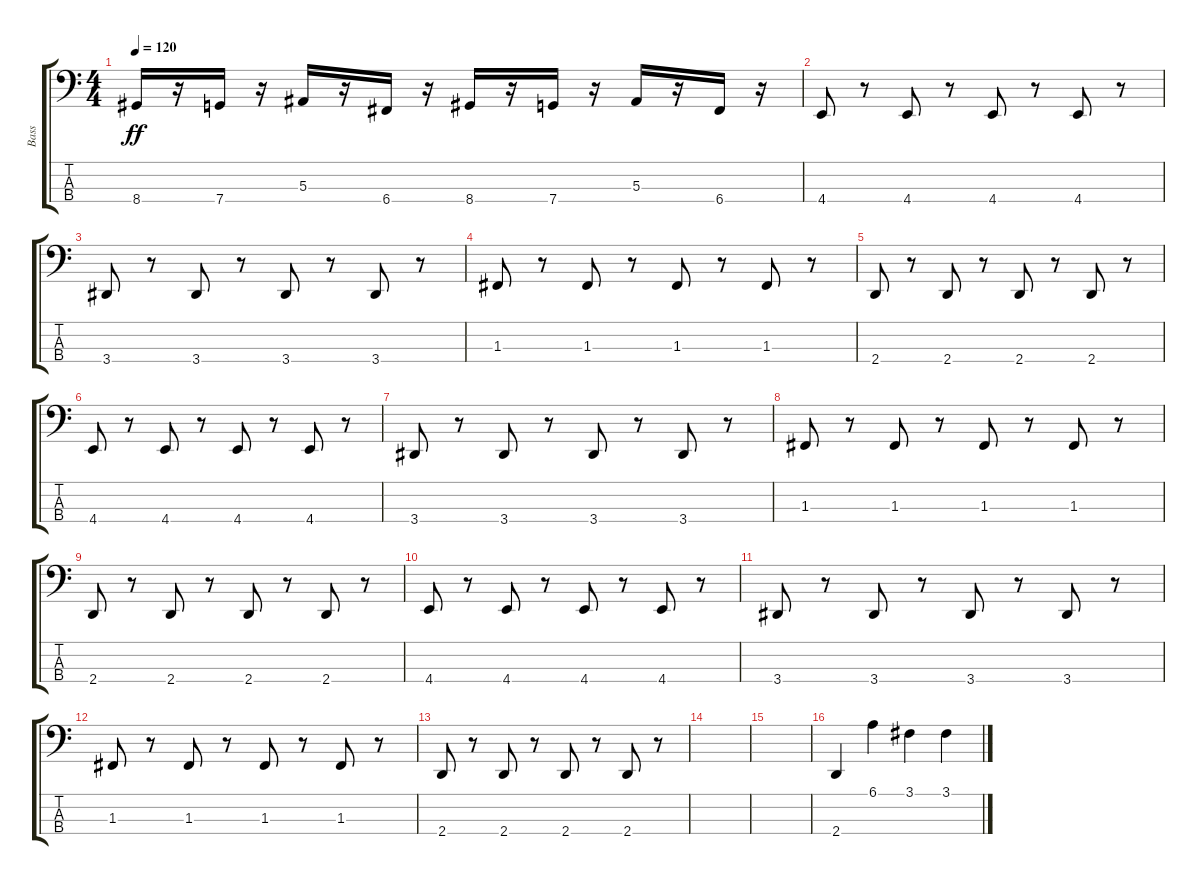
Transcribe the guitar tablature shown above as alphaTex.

\track ("Bass" "Bass") {instrument electricbassfinger}
\staff {score tabs}
\tuning (Eb2 Bb1 F1 C1) {hide}
\ts (4 4)
\tempo 120
\clef f4
\ks c
8.4.16{dy ff} r.16 7.4.16 r.16 5.3.16 r.16 6.4.16 r.16 8.4.16 r.16 7.4.16 r.16 5.3.16 r.16 6.4.16 r.16 |
4.4.8 r.8 4.4.8 r.8 4.4.8 r.8 4.4.8 r.8 |
3.4.8 r.8 3.4.8 r.8 3.4.8 r.8 3.4.8 r.8 |
1.3.8 r.8 1.3.8 r.8 1.3.8 r.8 1.3.8 r.8 |
2.4.8 r.8 2.4.8 r.8 2.4.8 r.8 2.4.8 r.8 |
4.4.8 r.8 4.4.8 r.8 4.4.8 r.8 4.4.8 r.8 |
3.4.8 r.8 3.4.8 r.8 3.4.8 r.8 3.4.8 r.8 |
1.3.8 r.8 1.3.8 r.8 1.3.8 r.8 1.3.8 r.8 |
2.4.8 r.8 2.4.8 r.8 2.4.8 r.8 2.4.8 r.8 |
4.4.8 r.8 4.4.8 r.8 4.4.8 r.8 4.4.8 r.8 |
3.4.8 r.8 3.4.8 r.8 3.4.8 r.8 3.4.8 r.8 |
1.3.8 r.8 1.3.8 r.8 1.3.8 r.8 1.3.8 r.8 |
2.4.8 r.8 2.4.8 r.8 2.4.8 r.8 2.4.8 r.8 |
|
|
2.4.4 6.1.4 3.1.4 3.1.4
